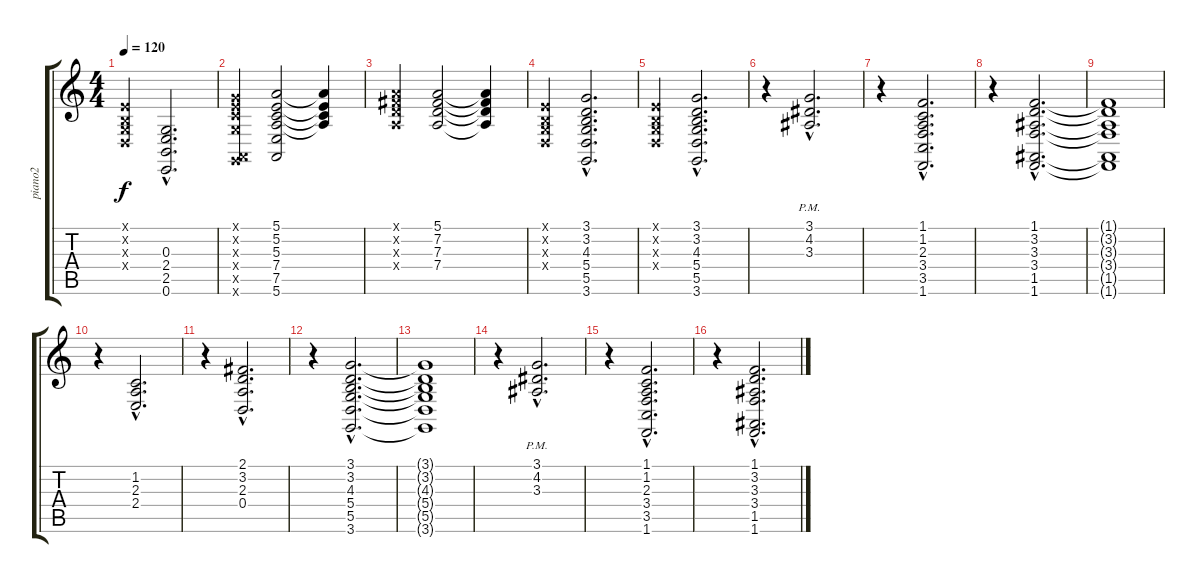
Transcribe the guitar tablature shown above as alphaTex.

\track ("piano2" "piano2") {instrument electricgrandpiano}
\staff {score tabs}
\tuning (E4 B3 G3 D3 A2 E2) {hide}
\ts (4 4)
\tempo 120
\clef g2
\ks c
(0.1{x} 0.2{x} 0.3{x} 0.4{x}).4{dy f} (0.3{hac} 2.4{hac} 2.5{hac} 0.6{hac}).2{d} |
(3.1{x} 5.2{x} 5.3{x} 5.4{x} 0.5{x} 3.6{x}).4 (5.1 5.2 5.3 7.4 7.5 5.6).2 (5.1{t} 5.2{t} 5.3{t} 7.4{t}).4 |
(5.1{x} 7.2{x} 7.3{x} 7.4{x}).4 (5.1 7.2 7.3 7.4).2 (5.1{t} 7.2{t} 7.3{t} 7.4{t}).4 |
(0.1{x} 0.2{x} 0.3{x} 0.4{x}).4 (3.1{hac} 3.2{hac} 4.3{hac} 5.4{hac} 5.5{hac} 3.6{hac}).2{d} |
(0.1{x} 0.2{x} 0.3{x} 0.4{x}).4 (3.1{hac} 3.2{hac} 4.3{hac} 5.4{hac} 5.5{hac} 3.6{hac}).2{d} |
r.4{volume 7 instrument distortionguitar} (3.1{hac} 4.2{hac pm} 3.3{hac}).2{d volume 8 instrument distortionguitar} |
r.4 (1.1{hac} 1.2{hac} 2.3{hac} 3.4{hac} 3.5{hac} 1.6{hac}).2{d} |
r.4 (1.1{hac} 3.2{hac} 3.3{hac} 3.4{hac} 1.5{hac} 1.6{hac}).2{d} |
(1.1{t} 3.2{t} 3.3{t} 3.4{t} 1.5{t} 1.6{t}).1 |
r.4 (1.2{hac} 2.3{hac} 2.4{hac}).2{d} |
r.4 (2.1{hac} 3.2{hac} 2.3{hac} 0.4{hac}).2{d volume 7 instrument distortionguitar} |
r.4 (3.1{hac} 3.2{hac} 4.3{hac} 5.4{hac} 5.5{hac} 3.6{hac}).2{d} |
(3.1{t} 3.2{t} 4.3{t} 5.4{t} 5.5{t} 3.6{t}).1 |
r.4{instrument distortionguitar} (3.1{hac} 4.2{hac pm} 3.3{hac}).2{d volume 7 instrument distortionguitar} |
r.4 (1.1{hac} 1.2{hac} 2.3{hac} 3.4{hac} 3.5{hac} 1.6{hac}).2{d} |
r.4 (1.1{hac} 3.2{hac} 3.3{hac} 3.4{hac} 1.5{hac} 1.6{hac}).2{d}
